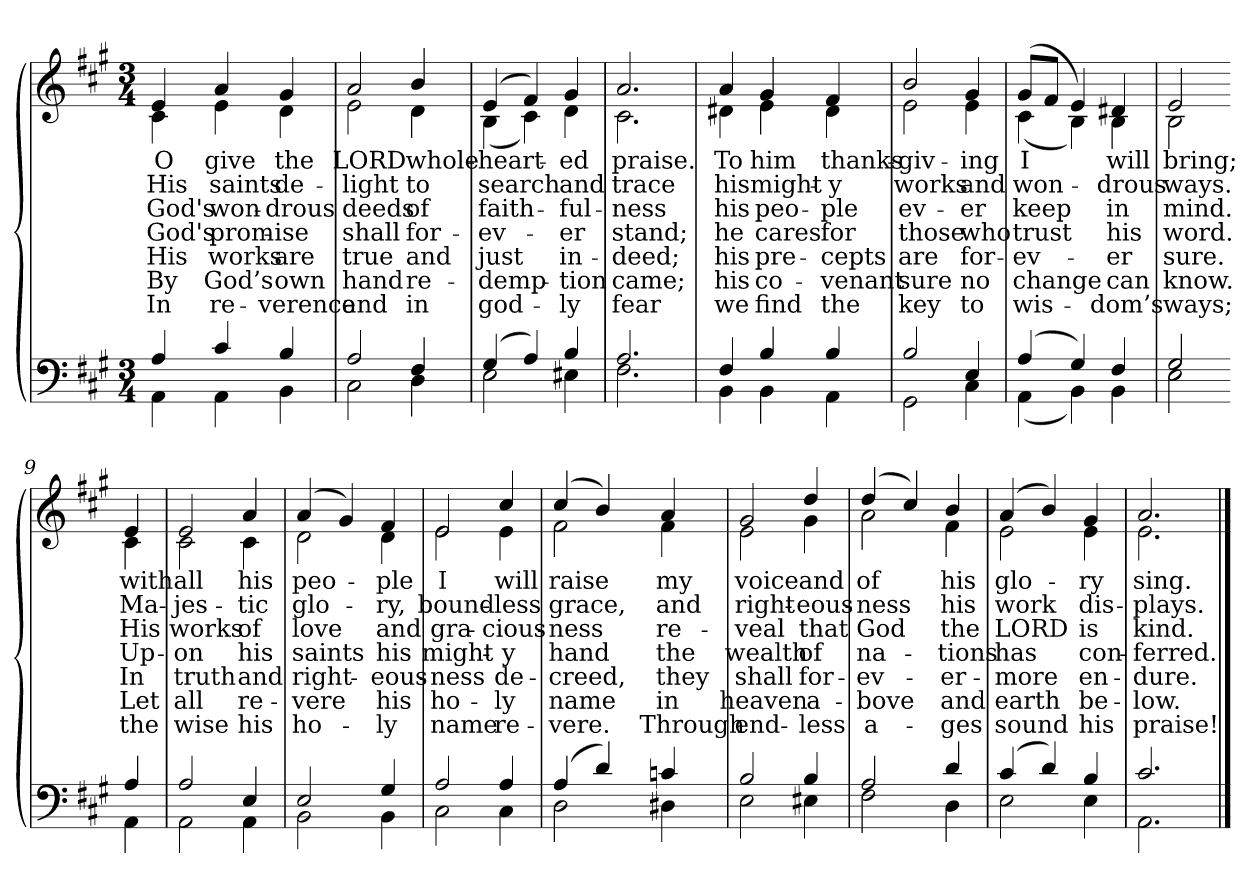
**kern	**kern	**text	**text	**text	**text	**text	**text	**text
*part2	*part1	*part1	*part1	*part1	*part1	*part1	*part1	*part1
*staff2	*staff1	*staff1	*staff1	*staff1	*staff1	*staff1	*staff1	*staff1
*clefF4	*clefG2	*	*	*	*	*	*	*
*k[f#c#g#]	*k[f#c#g#]	*	*	*	*	*	*	*
*M3/4	*M3/4	*	*	*	*	*	*	*
=1	=1	=1	=1	=1	=1	=1	=1	=1
*^	*	*	*	*	*	*	*	*
!	!	!LO:TX:b:i:t=Verse	!	!	!	!	!	!	!
!	!	!	!LO:LY:b	!LO:LY:b	!LO:LY:b	!LO:LY:b	!LO:LY:b	!LO:LY:b	!LO:LY:b
*	*	*^	*	*	*	*	*	*	*
4A/	4AA\	4e/	4c#\	O	His	God's	God's	His	By	In
!	!	!	!	!LO:LY:b	!LO:LY:b	!LO:LY:b	!LO:LY:b	!LO:LY:b	!LO:LY:b	!LO:LY:b
4c#/	4AA\	4a/	4e\	give	saints	won-	prom-	works	God’s	re-
!	!	!	!	!LO:LY:b	!LO:LY:b	!LO:LY:b	!LO:LY:b	!LO:LY:b	!LO:LY:b	!LO:LY:b
4B/	4BB\	4g#/	4d\	the	de-	-drous	-ise	are	own	-verence
=2	=2	=2	=2	=2	=2	=2	=2	=2	=2	=2
!	!	!	!	!LO:LY:b	!LO:LY:b	!LO:LY:b	!LO:LY:b	!LO:LY:b	!LO:LY:b	!LO:LY:b
2A/	2C#\	2a/	2e\	LORD	-light	deeds	shall	true	hand	and
!	!	!	!	!LO:LY:b	!LO:LY:b	!LO:LY:b	!LO:LY:b	!LO:LY:b	!LO:LY:b	!LO:LY:b
4F#/	4D\	4b/	4d\	whole-	to	of	for-	and	re-	in
=3	=3	=3	=3	=3	=3	=3	=3	=3	=3	=3
!	!	!	!	!LO:LY:b	!LO:LY:b	!LO:LY:b	!LO:LY:b	!LO:LY:b	!LO:LY:b	!LO:LY:b
(>4G#/	2E\	(>4e/	(<4B\	-heart-	search	faith-	-ev-	just	-demp-	god-
4A/)	.	4f#/)	4c#\)	.	.	.	.	.	.	.
!	!	!	!	!LO:LY:b	!LO:LY:b	!LO:LY:b	!LO:LY:b	!LO:LY:b	!LO:LY:b	!LO:LY:b
4B/	4E#X\	4g#/	4d\	-ed	and	-ful-	-er	in-	-tion	-ly
=4	=4	=4	=4	=4	=4	=4	=4	=4	=4	=4
!	!	!	!	!LO:LY:b	!LO:LY:b	!LO:LY:b	!LO:LY:b	!LO:LY:b	!LO:LY:b	!LO:LY:b
2.A/	2.F#\	2.a/	2.c#\	praise.	trace	-ness	stand;	-deed;	came;	fear
!!LO:LB:g=z	!!
=5	=5	=5	=5	=5	=5	=5	=5	=5	=5	=5
!	!	!	!	!LO:LY:b	!LO:LY:b	!LO:LY:b	!LO:LY:b	!LO:LY:b	!LO:LY:b	!LO:LY:b
4F#/	4BB\	4a/	4d#X\	To	his	his	he	his	his	we
!	!	!	!	!LO:LY:b	!LO:LY:b	!LO:LY:b	!LO:LY:b	!LO:LY:b	!LO:LY:b	!LO:LY:b
4B/	4BB\	4g#/	4e\	him	might-	peo-	cares	pre-	co-	find
!	!	!	!	!LO:LY:b	!LO:LY:b	!LO:LY:b	!LO:LY:b	!LO:LY:b	!LO:LY:b	!LO:LY:b
4B/	4AA\	4f#/	4d#\	thanks-	-y	-ple	for	-cepts	-venant	the
=6	=6	=6	=6	=6	=6	=6	=6	=6	=6	=6
!	!	!	!	!LO:LY:b	!LO:LY:b	!LO:LY:b	!LO:LY:b	!LO:LY:b	!LO:LY:b	!LO:LY:b
2B/	2GG#\	2b/	2e\	-giv-	works	ev-	those	are	sure	key
!	!	!	!	!LO:LY:b	!LO:LY:b	!LO:LY:b	!LO:LY:b	!LO:LY:b	!LO:LY:b	!LO:LY:b
4E/	4C#\	4g#/	4e\	-ing	and	-er	who	for-	no	to
=7	=7	=7	=7	=7	=7	=7	=7	=7	=7	=7
!	!	!	!	!LO:LY:b	!LO:LY:b	!LO:LY:b	!LO:LY:b	!LO:LY:b	!LO:LY:b	!LO:LY:b
(>4A/	(<4AA\	(>8g#/L	(<4c#\	I	won-	keep	trust	-ev-	change	wis-
.	.	8f#/J	.	.	.	.	.	.	.	.
4G#/)	4BB\)	4e/)	4B\)	.	.	.	.	.	.	.
!	!	!	!	!LO:LY:b	!LO:LY:b	!LO:LY:b	!LO:LY:b	!LO:LY:b	!LO:LY:b	!LO:LY:b
4F#/	4BB\	4d#X/	4B\	will	-drous	in	his	-er	can	-dom’s
=8	=8	=8	=8	=8	=8	=8	=8	=8	=8	=8
!	!	!	!	!LO:LY:b	!LO:LY:b	!LO:LY:b	!LO:LY:b	!LO:LY:b	!LO:LY:b	!LO:LY:b
2G#/	2E\	2e/	2B\	bring;	ways.	mind.	word.	sure.	know.	ways;
!!LO:LB:g=z	!!
=9-	=9-	=9-	=9-	=9-	=9-	=9-	=9-	=9-	=9-	=9-
!	!	!	!	!LO:LY:b	!LO:LY:b	!LO:LY:b	!LO:LY:b	!LO:LY:b	!LO:LY:b	!LO:LY:b
4A/	4AA\	4e/	4c#\	with	Ma-	His	Up-	In	Let	the
=10	=10	=10	=10	=10	=10	=10	=10	=10	=10	=10
!	!	!	!	!LO:LY:b	!LO:LY:b	!LO:LY:b	!LO:LY:b	!LO:LY:b	!LO:LY:b	!LO:LY:b
2A/	2AA\	2e/	2c#\	all	-jes-	works	-on	truth	all	wise
!	!	!	!	!LO:LY:b	!LO:LY:b	!LO:LY:b	!LO:LY:b	!LO:LY:b	!LO:LY:b	!LO:LY:b
4E/	4AA\	4a/	4c#\	his	-tic	of	his	and	re-	his
=11	=11	=11	=11	=11	=11	=11	=11	=11	=11	=11
!	!	!	!	!LO:LY:b	!LO:LY:b	!LO:LY:b	!LO:LY:b	!LO:LY:b	!LO:LY:b	!LO:LY:b
2E/	2BB\	(>4a/	2d\	peo-	glo-	love	saints	right-	-vere	ho-
.	.	4g#/)	.	.	.	.	.	.	.	.
!	!	!	!	!LO:LY:b	!LO:LY:b	!LO:LY:b	!LO:LY:b	!LO:LY:b	!LO:LY:b	!LO:LY:b
4G#/	4BB\	4f#/	4d\	-ple	-ry,	and	his	-eous-	his	-ly
=12	=12	=12	=12	=12	=12	=12	=12	=12	=12	=12
!	!	!	!	!LO:LY:b	!LO:LY:b	!LO:LY:b	!LO:LY:b	!LO:LY:b	!LO:LY:b	!LO:LY:b
2A/	2C#\	2e/	2e\	I	bound-	gra-	might-	-ness	ho-	name
!	!	!	!	!LO:LY:b	!LO:LY:b	!LO:LY:b	!LO:LY:b	!LO:LY:b	!LO:LY:b	!LO:LY:b
4A/	4C#\	4cc#/	4e\	will	-less	-cious-	-y	de-	-ly	re-
=13	=13	=13	=13	=13	=13	=13	=13	=13	=13	=13
!	!	!	!	!LO:LY:b	!LO:LY:b	!LO:LY:b	!LO:LY:b	!LO:LY:b	!LO:LY:b	!LO:LY:b
(>4A/	2D\	(>4cc#/	2f#\	raise	grace,	-ness	hand	-creed,	name	-vere.
4d/)	.	4b/)	.	.	.	.	.	.	.	.
!!LO:LB:g=z	!!
=14-	=14-	=14-	=14-	=14-	=14-	=14-	=14-	=14-	=14-	=14-
!	!	!	!	!LO:LY:b	!LO:LY:b	!LO:LY:b	!LO:LY:b	!LO:LY:b	!LO:LY:b	!LO:LY:b
4cn/	4D#X\	4a/	4f#\	my	and	re-	the	they	in	Through
=15	=15	=15	=15	=15	=15	=15	=15	=15	=15	=15
!	!	!	!	!LO:LY:b	!LO:LY:b	!LO:LY:b	!LO:LY:b	!LO:LY:b	!LO:LY:b	!LO:LY:b
2B/	2E\	2g#/	2e\	voice	right-	-veal	wealth	shall	heaven	end-
!	!	!	!	!LO:LY:b	!LO:LY:b	!LO:LY:b	!LO:LY:b	!LO:LY:b	!LO:LY:b	!LO:LY:b
4B/	4E#X\	4dd/	4g#\	and	-eous-	that	of	for-	a-	-less
=16	=16	=16	=16	=16	=16	=16	=16	=16	=16	=16
!	!	!	!	!LO:LY:b	!LO:LY:b	!LO:LY:b	!LO:LY:b	!LO:LY:b	!LO:LY:b	!LO:LY:b
2A/	2F#\	(>4dd/	2a\	of	-ness	God	na-	-ev-	-bove	a-
.	.	4cc#/)	.	.	.	.	.	.	.	.
!	!	!	!	!LO:LY:b	!LO:LY:b	!LO:LY:b	!LO:LY:b	!LO:LY:b	!LO:LY:b	!LO:LY:b
4d/	4D\	4b/	4f#\	his	his	the	-tions	-er-	and	-ges
=17	=17	=17	=17	=17	=17	=17	=17	=17	=17	=17
!	!	!	!	!LO:LY:b	!LO:LY:b	!LO:LY:b	!LO:LY:b	!LO:LY:b	!LO:LY:b	!LO:LY:b
(>4c#/	2E\	(>4a/	2e\	glo-	work	LORD	has	-more	earth	sound
4d/)	.	4b/)	.	.	.	.	.	.	.	.
!	!	!	!	!LO:LY:b	!LO:LY:b	!LO:LY:b	!LO:LY:b	!LO:LY:b	!LO:LY:b	!LO:LY:b
4B/	4E\	4g#/	4e\	-ry	dis-	is	con-	en-	be-	his
=18	=18	=18	=18	=18	=18	=18	=18	=18	=18	=18
!	!	!	!	!LO:LY:b	!LO:LY:b	!LO:LY:b	!LO:LY:b	!LO:LY:b	!LO:LY:b	!LO:LY:b
2.c#/	2.AA\	2.a/	2.e\	sing.	-plays.	kind.	-ferred.	-dure.	-low.	praise!
*v	*v	*	*	*	*	*	*	*	*	*
*	*v	*v	*	*	*	*	*	*	*
==	==	==	==	==	==	==	==	==
*-	*-	*-	*-	*-	*-	*-	*-	*-
